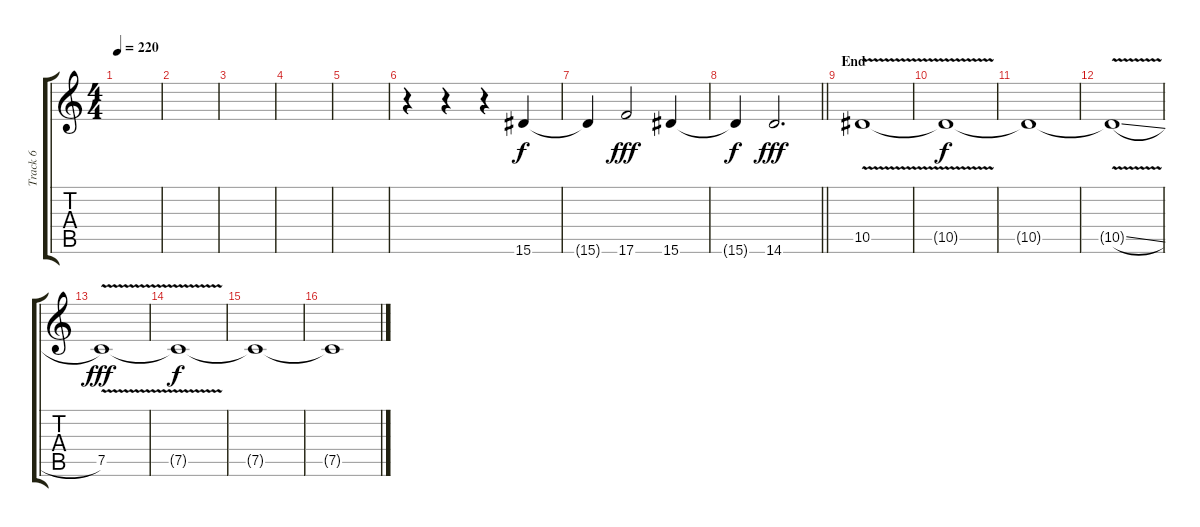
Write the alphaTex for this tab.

\track ("Track 6" "Track 6") {instrument distortionguitar}
\staff {score tabs}
\tuning (C4 G3 Eb3 Bb2 F2 C2) {hide}
\ts (4 4)
\tempo 220
\clef g2
\ks c
|
|
|
|
|
r.4 r.4 r.4 15.6.4 |
15.6{t}.4{dy f} 17.6.2{dy fff} 15.6.4 |
\barLineRight lightlight
15.6{t}.4{dy f} 14.6.2{d dy fff} |
\section ("" "End")
10.5{v}.1 |
10.5{t}.1{dy f} |
10.5{t}.1 |
10.5{v sl t}.1 |
7.5{v}.1{dy fff volume 8} |
7.5{t}.1{dy f} |
7.5{t}.1 |
7.5{t}.1
